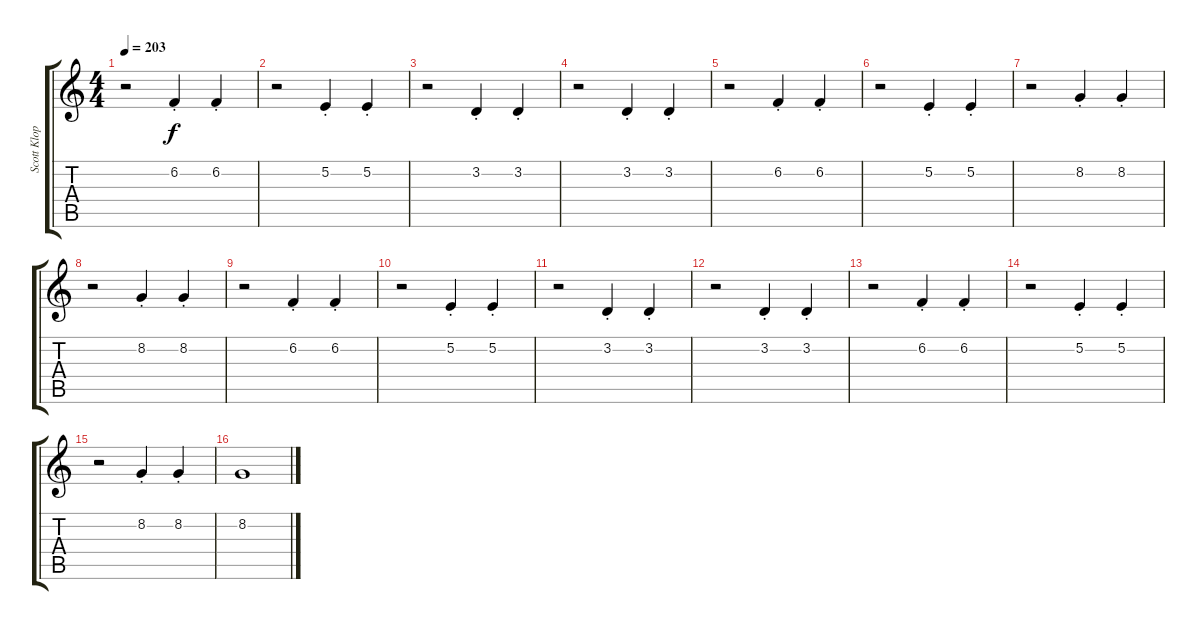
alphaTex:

\track ("Scott Klopfenstein/Tavis Werts" "Scott Klop") {instrument trumpet}
\staff {score tabs}
\tuning (E4 B3 G3 D3 A2 E2) {hide}
\ts (4 4)
\tempo 203
\clef g2
\ks c
r.2{dy f} 6.2{st}.4 6.2{st}.4 |
r.2 5.2{st}.4 5.2{st}.4 |
r.2 3.2{st}.4 3.2{st}.4 |
r.2 3.2{st}.4 3.2{st}.4 |
r.2 6.2{st}.4 6.2{st}.4 |
r.2 5.2{st}.4 5.2{st}.4 |
r.2 8.2{st}.4 8.2{st}.4 |
r.2 8.2{st}.4 8.2{st}.4 |
r.2 6.2{st}.4 6.2{st}.4 |
r.2 5.2{st}.4 5.2{st}.4 |
r.2 3.2{st}.4 3.2{st}.4 |
r.2 3.2{st}.4 3.2{st}.4 |
r.2 6.2{st}.4 6.2{st}.4 |
r.2 5.2{st}.4 5.2{st}.4 |
r.2 8.2{st}.4 8.2{st}.4 |
8.2.1
